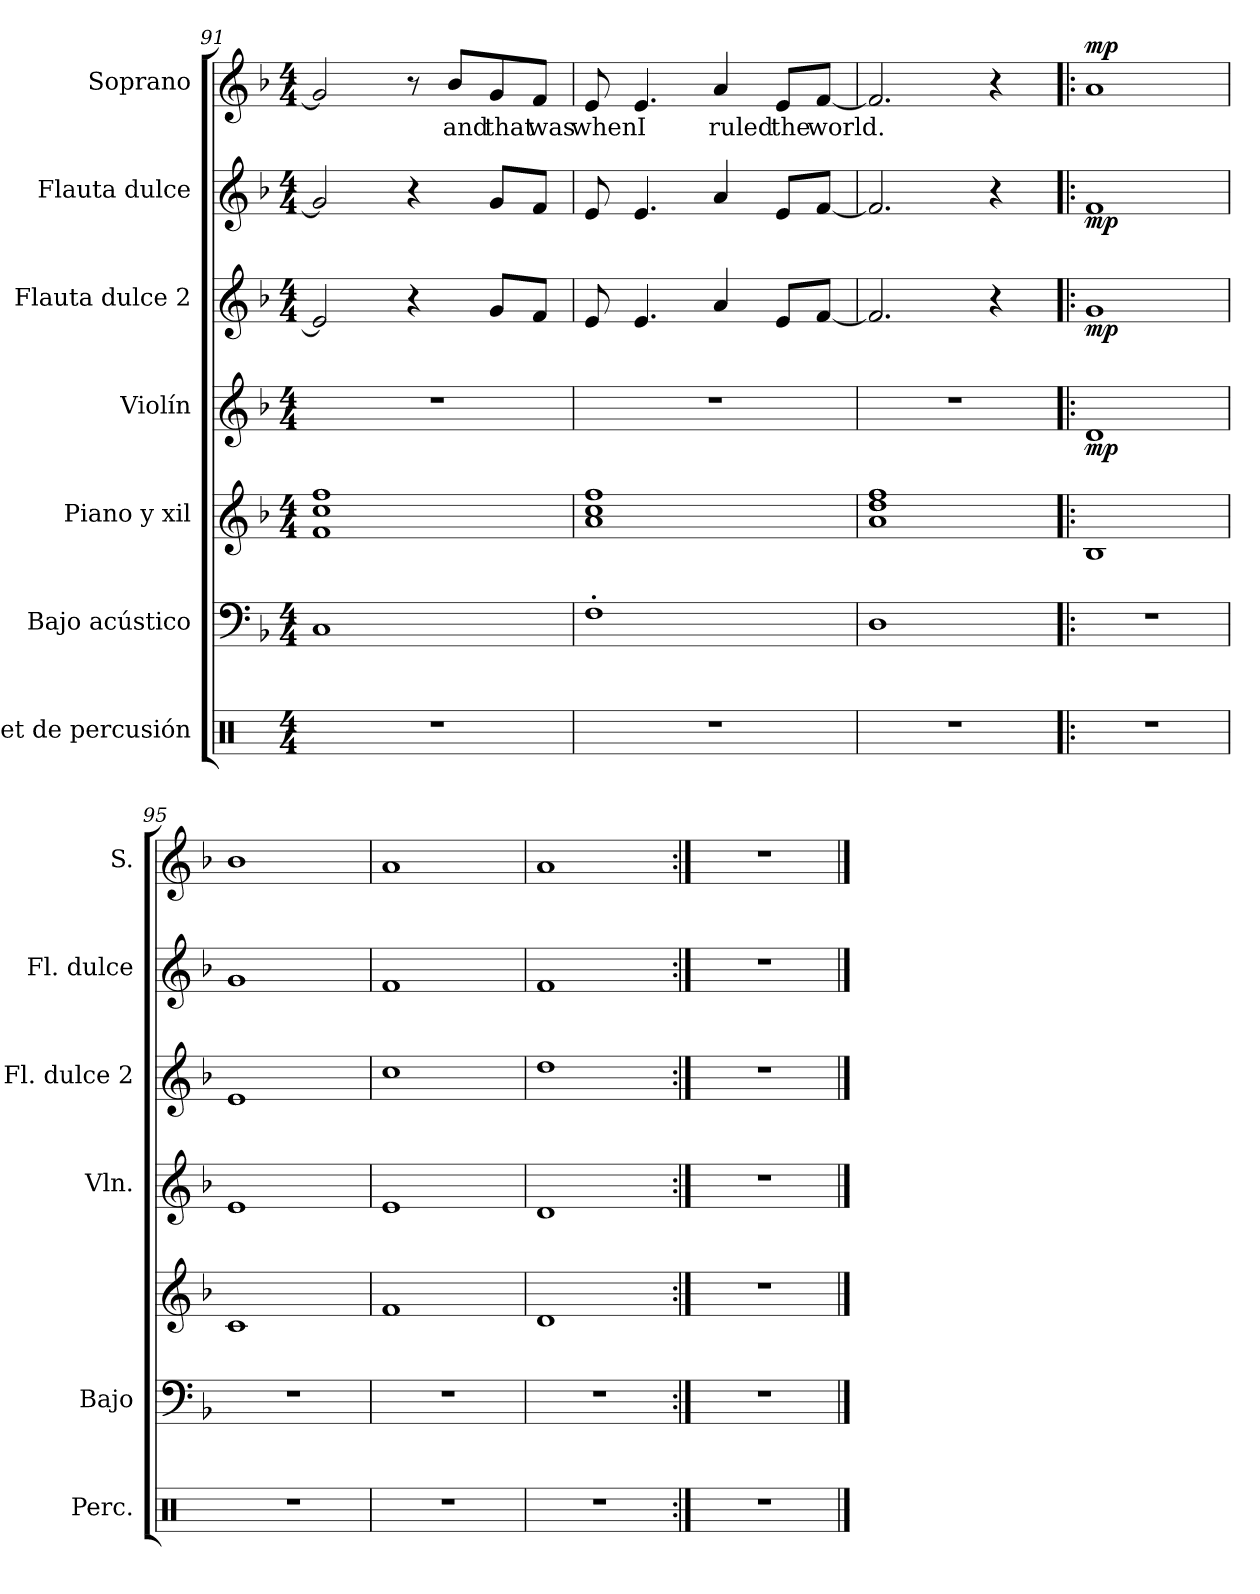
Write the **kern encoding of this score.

**kern	**kern	**kern	**kern	**dynam	**kern	**dynam	**kern	**dynam	**kern	**text	**dynam
*part7	*part6	*part5	*part4	*part4	*part3	*part3	*part2	*part2	*part1	*part1	*part1
*staff7	*staff6	*staff5	*staff4	*staff4	*staff3	*staff3	*staff2	*staff2	*staff1	*staff1	*staff1
*I"Set de percusión	*I"Bajo acústico	*I"Piano y xil	*I"Violín	*	*I"Flauta dulce 2	*	*I"Flauta dulce	*	*I"Soprano	*	*
*I'Perc.	*I'Bajo	*	*I'Vln.	*	*I'Fl. dulce 2	*	*I'Fl. dulce	*	*I'S.	*	*
*clefX	*clefF4	*clefG2	*clefG2	*	*clefG2	*	*clefG2	*	*clefG2	*	*
*k[]	*k[b-]	*k[b-]	*k[b-]	*	*k[b-]	*	*k[b-]	*	*k[b-]	*	*
*M4/4	*M4/4	*M4/4	*M4/4	*	*M4/4	*	*M4/4	*	*M4/4	*	*
=91	=91	=91	=91	=91	=91	=91	=91	=91	=91	=91	=91
1r	1C	1f 1cc 1ff	1r	.	2e/]	.	2g/]	.	2g/]	.	.
.	.	.	.	.	4r	.	4r	.	8r	.	.
!	!	!	!	!	!	!	!	!	!	!LO:LY:b	!
.	.	.	.	.	.	.	.	.	8b-/L	and	.
!	!	!	!	!	!	!	!	!	!	!LO:LY:b	!
.	.	.	.	.	8g/L	.	8g/L	.	8g/	that	.
!	!	!	!	!	!	!	!	!	!	!LO:LY:b	!
.	.	.	.	.	8f/J	.	8f/J	.	8f/J	was	.
!!LO:LB:g=z
=92	=92	=92	=92	=92	=92	=92	=92	=92	=92	=92	=92
!	!	!	!	!	!	!	!	!	!	!LO:LY:b	!
1r	1F'	1a 1cc 1ff	1r	.	8e/	.	8e/	.	8e/	when	.
!	!	!	!	!	!	!	!	!	!	!LO:LY:b	!
.	.	.	.	.	4.e/	.	4.e/	.	4.e/	I	.
!	!	!	!	!	!	!	!	!	!	!LO:LY:b	!
.	.	.	.	.	4a/	.	4a/	.	4a/	ruled	.
!	!	!	!	!	!	!	!	!	!	!LO:LY:b	!
.	.	.	.	.	8e/L	.	8e/L	.	8e/L	the	.
!	!	!	!	!	!	!	!	!	!	!LO:LY:b	!
.	.	.	.	.	[8f/J	.	[8f/J	.	[8f/J	world.	.
=93	=93	=93	=93	=93	=93	=93	=93	=93	=93	=93	=93
1r	1D	1a 1dd 1ff	1r	.	2.f/]	.	2.f/]	.	2.f/]	.	.
.	.	.	.	.	4r	.	4r	.	4r	.	.
=94!|:	=94!|:	=94!|:	=94!|:	=94!|:	=94!|:	=94!|:	=94!|:	=94!|:	=94!|:	=94!|:	=94!|:
!	!	!	!	!LO:DY:b	!	!LO:DY:b	!	!LO:DY:b	!	!	!LO:DY:b
1r	1r	1B-	1d	mp	1g	mp	1f	mp	1a	.	mp
=95	=95	=95	=95	=95	=95	=95	=95	=95	=95	=95	=95
1r	1r	1c	1e	.	1e	.	1g	.	1b-	.	.
=96	=96	=96	=96	=96	=96	=96	=96	=96	=96	=96	=96
1r	1r	1f	1e	.	1cc	.	1f	.	1a	.	.
=97	=97	=97	=97	=97	=97	=97	=97	=97	=97	=97	=97
1r	1r	1d	1d	.	1dd	.	1f	.	1a	.	.
=98:|!	=98:|!	=98:|!	=98:|!	=98:|!	=98:|!	=98:|!	=98:|!	=98:|!	=98:|!	=98:|!	=98:|!
1r	1r	1r	1r	.	1r	.	1r	.	1r	.	.
==	==	==	==	==	==	==	==	==	==	==	==
*-	*-	*-	*-	*-	*-	*-	*-	*-	*-	*-	*-
